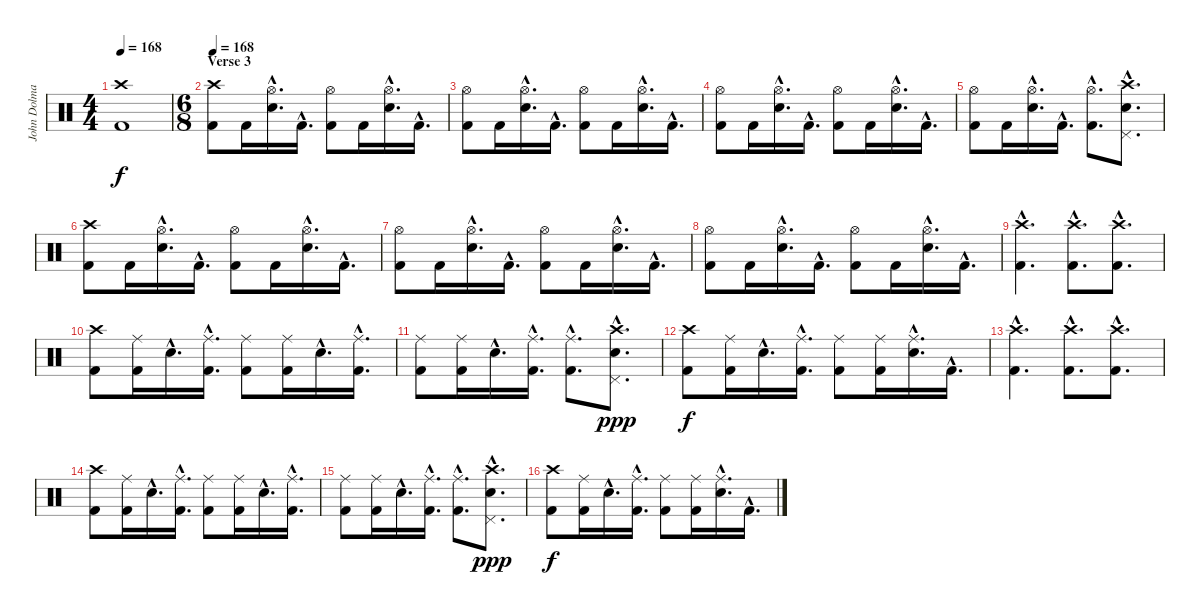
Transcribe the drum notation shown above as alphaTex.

\track ("John Dolmayan" "John Dolma") {instrument percussion}
\staff {score}
\articulation defaults
\ts (4 4)
\tempo 168
\clef neutral
\ks c
("Crash high (hit)" "Kick (hit) 2").1{dy f} |
\ts (6 8)
\section ("" "Verse 3")
\tempo 168
("Crash high (hit)" "Kick (hit) 2").8{volume 13} "Kick (hit) 2".16 ("Hi-Hat (open)"{hac} "Electric Snare (hit)"{hac}).16{d} "Kick (hit) 2"{hac}.16{d} ("Hi-Hat (open)" "Kick (hit) 2").8 "Kick (hit) 2".16 ("Hi-Hat (open)"{hac} "Electric Snare (hit)"{hac}).16{d} "Kick (hit) 2"{hac}.16{d} |
("Hi-Hat (open)" "Kick (hit) 2").8 "Kick (hit) 2".16 ("Hi-Hat (open)"{hac} "Electric Snare (hit)"{hac}).16{d} "Kick (hit) 2"{hac}.16{d} ("Hi-Hat (open)" "Kick (hit) 2").8 "Kick (hit) 2".16 ("Hi-Hat (open)"{hac} "Electric Snare (hit)"{hac}).16{d} "Kick (hit) 2"{hac}.16{d} |
("Hi-Hat (open)" "Kick (hit) 2").8 "Kick (hit) 2".16 ("Hi-Hat (open)"{hac} "Electric Snare (hit)"{hac}).16{d} "Kick (hit) 2"{hac}.16{d} ("Hi-Hat (open)" "Kick (hit) 2").8 "Kick (hit) 2".16 ("Hi-Hat (open)"{hac} "Electric Snare (hit)"{hac}).16{d} "Kick (hit) 2"{hac}.16{d} |
("Hi-Hat (open)" "Kick (hit) 2").8 "Kick (hit) 2".16 ("Hi-Hat (open)"{hac} "Electric Snare (hit)"{hac}).16{d} "Kick (hit) 2"{hac}.16{d} ("Hi-Hat (open)"{hac} "Kick (hit) 2"{hac}).8{d} ("Crash high (hit)"{hac} "Pedal Hi-Hat (hit)"{hac} "Electric Snare (hit)"{hac}).8{d} |
("Crash high (hit)" "Kick (hit) 2").8 "Kick (hit) 2".16 ("Hi-Hat (open)"{hac} "Electric Snare (hit)"{hac}).16{d} "Kick (hit) 2"{hac}.16{d} ("Hi-Hat (open)" "Kick (hit) 2").8 "Kick (hit) 2".16 ("Hi-Hat (open)"{hac} "Electric Snare (hit)"{hac}).16{d} "Kick (hit) 2"{hac}.16{d} |
("Hi-Hat (open)" "Kick (hit) 2").8 "Kick (hit) 2".16 ("Hi-Hat (open)"{hac} "Electric Snare (hit)"{hac}).16{d} "Kick (hit) 2"{hac}.16{d} ("Hi-Hat (open)" "Kick (hit) 2").8 "Kick (hit) 2".16 ("Hi-Hat (open)"{hac} "Electric Snare (hit)"{hac}).16{d} "Kick (hit) 2"{hac}.16{d} |
("Hi-Hat (open)" "Kick (hit) 2").8 "Kick (hit) 2".16 ("Hi-Hat (open)"{hac} "Electric Snare (hit)"{hac}).16{d} "Kick (hit) 2"{hac}.16{d} ("Hi-Hat (open)" "Kick (hit) 2").8 "Kick (hit) 2".16 ("Hi-Hat (open)"{hac} "Electric Snare (hit)"{hac}).16{d} "Kick (hit) 2"{hac}.16{d} |
("Crash high (hit)"{hac} "Kick (hit) 2"{hac}).4{d} ("Crash high (hit)"{hac} "Kick (hit) 2"{hac}).8{d} ("Crash high (hit)"{hac} "Kick (hit) 2"{hac}).8{d} |
("Crash high (hit)" "Kick (hit) 2").8 ("Ride (middle)" "Kick (hit) 2").16 "Electric Snare (hit)"{hac}.16{d} ("Ride (middle)"{hac} "Kick (hit) 2"{hac}).16{d} ("Ride (middle)" "Kick (hit) 2").8 ("Ride (middle)" "Kick (hit) 2").16 "Electric Snare (hit)"{hac}.16{d} ("Ride (middle)"{hac} "Kick (hit) 2"{hac}).16{d} |
("Ride (middle)" "Kick (hit) 2").8 ("Ride (middle)" "Kick (hit) 2").16 "Electric Snare (hit)"{hac}.16{d} ("Ride (middle)"{hac} "Kick (hit) 2"{hac}).16{d} ("Ride (middle)"{hac} "Kick (hit) 2"{hac}).8{d} ("Crash high (hit)"{hac} "Pedal Hi-Hat (hit)"{hac} "Electric Snare (hit)"{hac}).8{d dy ppp} |
("Crash high (hit)" "Kick (hit) 2").8{dy f} ("Ride (middle)" "Kick (hit) 2").16 "Electric Snare (hit)"{hac}.16{d} ("Ride (middle)"{hac} "Kick (hit) 2"{hac}).16{d} ("Ride (middle)" "Kick (hit) 2").8 ("Ride (middle)" "Kick (hit) 2").16 ("Ride (middle)"{hac} "Electric Snare (hit)"{hac}).16{d} "Kick (hit) 2"{hac}.16{d} |
("Crash high (hit)"{hac} "Kick (hit) 2"{hac}).4{d} ("Crash high (hit)"{hac} "Kick (hit) 2"{hac}).8{d} ("Crash high (hit)"{hac} "Kick (hit) 2"{hac}).8{d} |
("Crash high (hit)" "Kick (hit) 2").8 ("Ride (middle)" "Kick (hit) 2").16 "Electric Snare (hit)"{hac}.16{d} ("Ride (middle)"{hac} "Kick (hit) 2"{hac}).16{d} ("Ride (middle)" "Kick (hit) 2").8 ("Ride (middle)" "Kick (hit) 2").16 "Electric Snare (hit)"{hac}.16{d} ("Ride (middle)"{hac} "Kick (hit) 2"{hac}).16{d} |
("Ride (middle)" "Kick (hit) 2").8 ("Ride (middle)" "Kick (hit) 2").16 "Electric Snare (hit)"{hac}.16{d} ("Ride (middle)"{hac} "Kick (hit) 2"{hac}).16{d} ("Ride (middle)"{hac} "Kick (hit) 2"{hac}).8{d} ("Crash high (hit)"{hac} "Pedal Hi-Hat (hit)"{hac} "Electric Snare (hit)"{hac}).8{d dy ppp} |
("Crash high (hit)" "Kick (hit) 2").8{dy f} ("Ride (middle)" "Kick (hit) 2").16 "Electric Snare (hit)"{hac}.16{d} ("Ride (middle)"{hac} "Kick (hit) 2"{hac}).16{d} ("Ride (middle)" "Kick (hit) 2").8 ("Ride (middle)" "Kick (hit) 2").16 ("Ride (middle)"{hac} "Electric Snare (hit)"{hac}).16{d} "Kick (hit) 2"{hac}.16{d}
